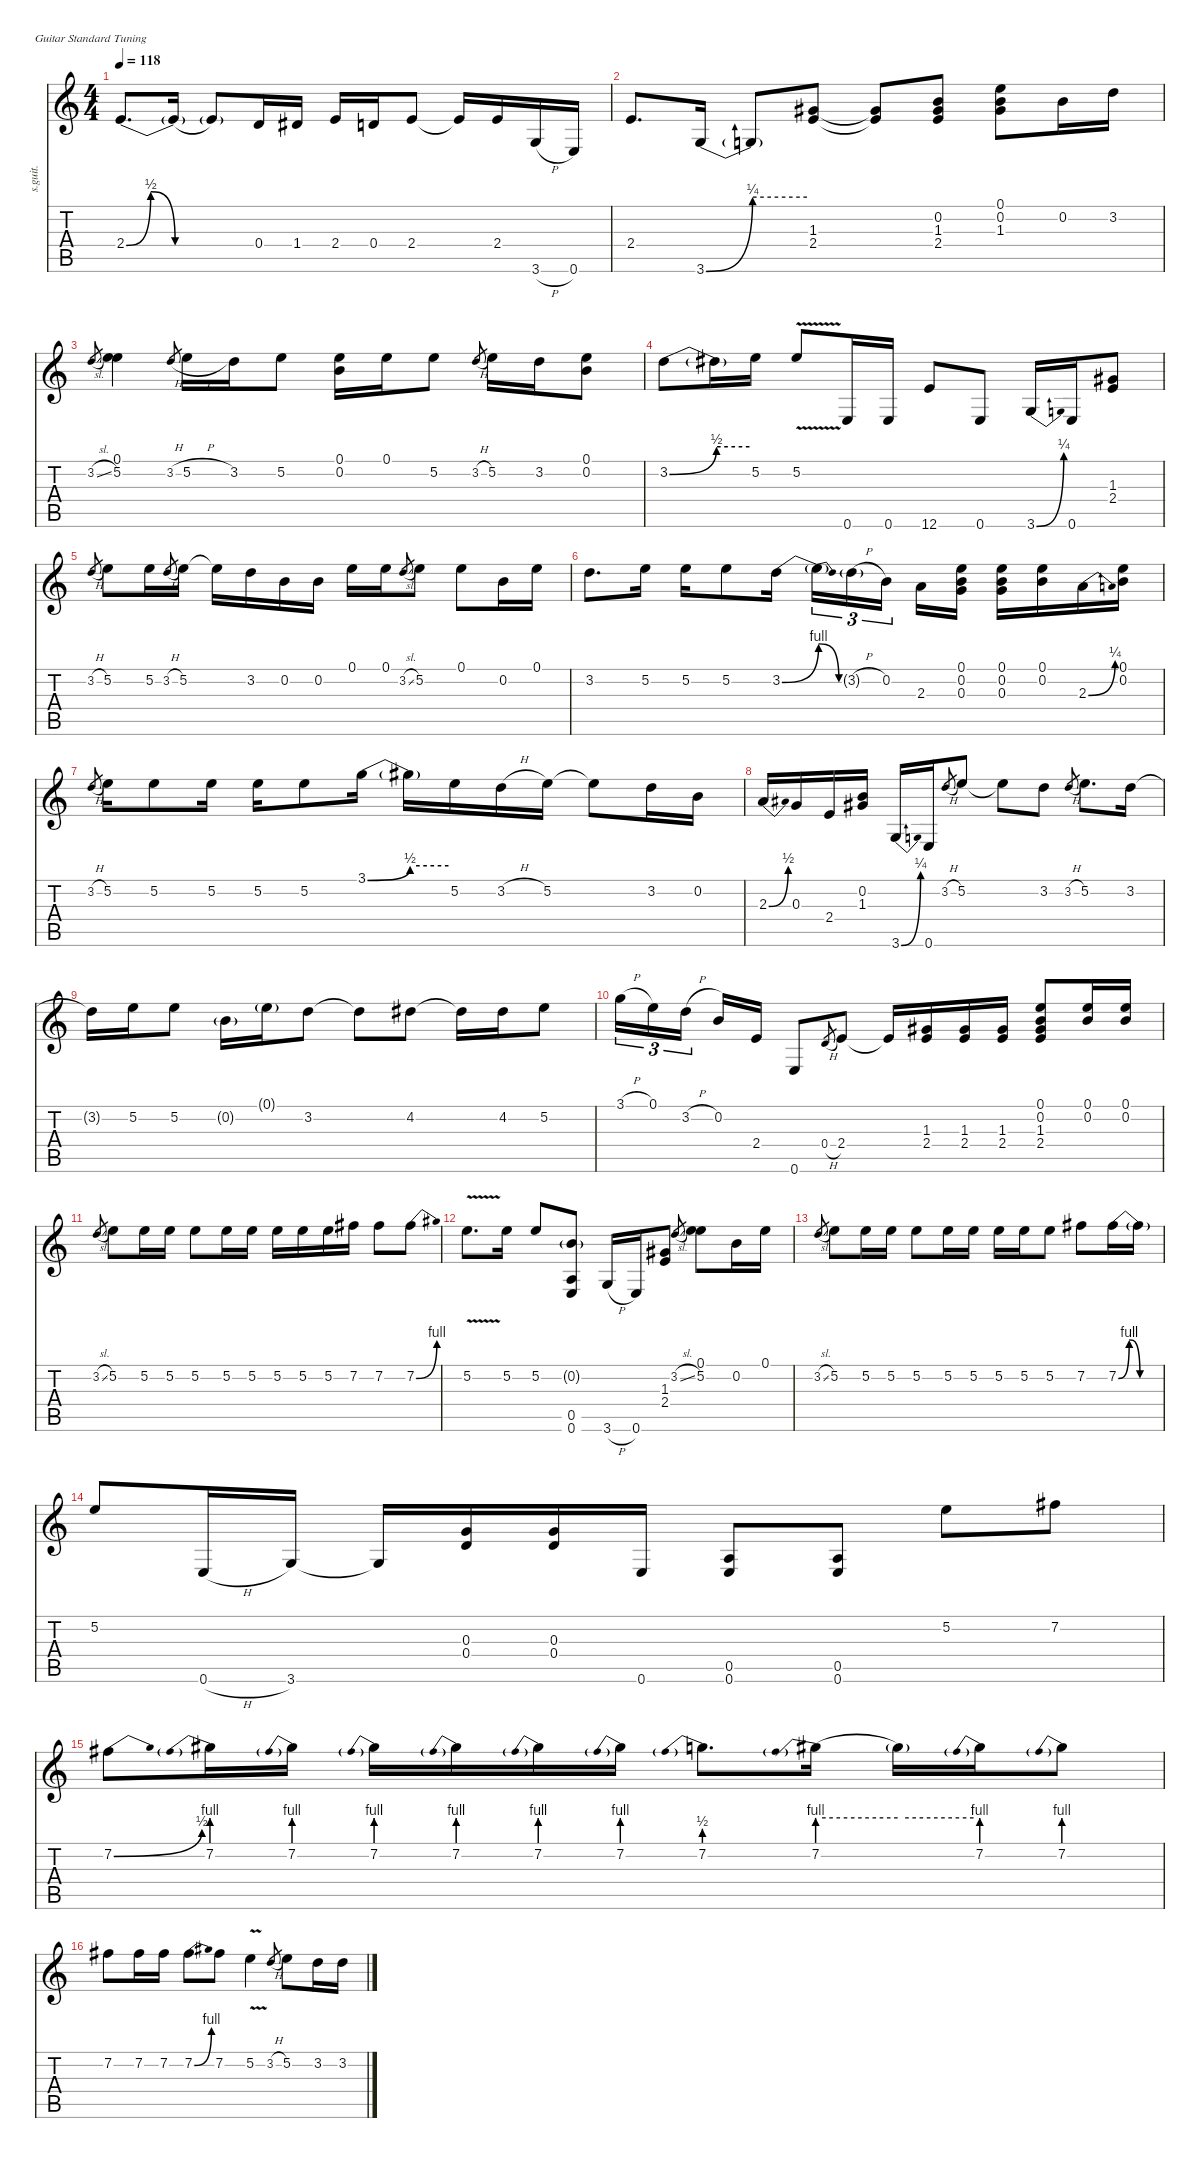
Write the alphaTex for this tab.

\defaultSystemsLayout 4
\hideDynamics
\bracketExtendMode nobrackets
\otherSystemsTrackNameOrientation horizontal
\track ("Guitar (Jimi Hendrix)" "s.guit.") {instrument acousticguitarsteel}
\staff {score tabs}
\tuning (E4 B3 G3 D3 A2 E2)
\ts (4 4)
\tempo 118
\clef g2
\ks c
2.4{be (bendrelease 0 0 30 2 30 2 60 0)}.8{d dy f beam Up} 2.4{be (hold 0 0 60 0) t}.16{beam Up} 2.4{be (hold 0 0 60 0) t}.8{beam Up} 0.4.16{beam Up} 1.4{acc #}.16{beam Up} 2.4.16{beam Up} 0.4.16{beam Up} 2.4.8{beam Up} 2.4{t}.16{beam Up} 2.4.16{beam Up} 3.6{h}.16{beam Up} 0.6.16{beam Up} |
2.4.8{d dy ff beam Up} 3.6{be (bend 0 0 60 1)}.16{dy f beam Up} 3.6{be (hold 0 1 60 1) t}.8{beam Up} (1.3{acc #} 2.4).8{dy ff beam Up} (1.3{t acc #} 2.4{t}).8{dy f beam Up} (0.2 1.3{acc #} 2.4).8{beam Up} (0.1 0.2 1.3{acc #}).8{beam Down} 0.2.16{beam Down} 3.2.16{beam Down} |
3.2{sl}.8{gr dy mp beam Up} (0.1 5.2).4{dy f beam Down} 3.2{h}.8{gr dy mp beam Up} 5.2{h}.16{dy f beam Down} 3.2.16{beam Down} 5.2.8{beam Down} (0.1 0.2).16{beam Down} 0.1.16{beam Down} 5.2.8{beam Down} 3.2{h}.8{gr dy mp beam Up} 5.2.16{dy f beam Down} 3.2.16{beam Down} (0.1 0.2).8{beam Down} |
3.2{be (bend 0 0 60 2)}.8{dy ff beam Down} 3.2{be (hold 0 2 60 2) t}.16{dy f beam Down} 5.2.16{beam Down} 5.2{v}.8{dy ff beam Up} 0.6.16{dy f beam Up} 0.6.16{beam Up} 12.6.8{beam Up} 0.6.8{beam Up} 3.6{be (bend 0 0 30 1)}.16{beam Up} 0.6.16{dy mf beam Up} (1.3{acc #} 2.4).8{dy f beam Up} |
3.2{h}.8{gr dy mp beam Up} 5.2.8{dy f beam Down} 5.2.16{beam Down} 3.2{h}.8{gr dy mp beam Up} 5.2.16{dy f beam Down} 5.2{t}.16{beam Down} 3.2.16{beam Down} 0.2.16{beam Down} 0.2.16{beam Down} 0.1.16{beam Down} 0.1.16{beam Down} 3.2{sl}.8{gr dy mp beam Up} 5.2.8{dy f beam Down} 0.1.8{beam Down} 0.2.16{beam Down} 0.1.16{beam Down} |
3.2.8{d beam Down} 5.2.16{beam Down} 5.2.16{beam Down} 5.2.8{beam Down} 3.2{be (bend 0 0 60 4)}.16{beam Down} 3.2{be (release 0 4 60 0) t}.16{tu (3 2) beam Down} 3.2{h g}.16{tu (3 2) beam Down} 0.2.16{tu (3 2) beam Down} 2.3.16{beam Down} (0.1 0.2 0.3).16{beam Down} (0.1 0.2 0.3).16{beam Down} (0.1 0.2).16{beam Down} 2.3{be (bend 0 0 30 1)}.16{beam Down} (0.1 0.2).16{beam Down} |
3.2{h}.8{gr dy mp beam Up} 5.2.16{dy f beam Down} 5.2.8{beam Down} 5.2.16{beam Down} 5.2.16{beam Down} 5.2.8{beam Down} 3.1{be (bend 0 0 60 2)}.16{beam Down} 3.1{be (hold 0 2 60 2) t}.16{beam Down} 5.2.16{beam Down} 3.2{h}.16{beam Down} 5.2.16{beam Down} 5.2{t}.8{beam Down} 3.2.16{beam Down} 0.2.16{beam Down} |
2.3{be (bend 0 0 30 2)}.16{beam Up} 0.3.16{beam Up} 2.4.16{beam Up} (0.2 1.3{acc #}).16{beam Up} 3.6{be (bend 0 0 30 1)}.16{beam Up} 0.6.16{dy mf beam Up} 3.2{h}.8{gr dy mp beam Up} 5.2.8{dy f beam Up} 5.2{t}.8{beam Down} 3.2.8{beam Down} 3.2{h}.8{gr dy mp beam Up} 5.2.8{d dy f beam Down} 3.2.16{beam Down} |
3.2{t}.16{beam Down} 5.2.16{beam Down} 5.2.8{beam Down} 0.2{g}.16{dy mf beam Down} 0.1{g}.16{beam Down} 3.2.8{dy f beam Down} 3.2{t}.8{beam Down} 4.2{acc #}.8{beam Down} 4.2{t acc #}.16{beam Down} 4.2{acc #}.16{beam Down} 5.2.8{beam Down} |
3.1{h}.16{tu (3 2) dy ff beam Down} 0.1.16{tu (3 2) dy f beam Down} 3.2{h}.16{tu (3 2) beam Down} 0.2.16{beam Up} 2.4.16{beam Up} 0.6.8{beam Up} 0.4{h}.8{gr dy mf beam Up} 2.4.8{dy ff beam Up} 2.4{t}.16{dy f beam Up} (1.3{acc #} 2.4).16{beam Up} (1.3{acc #} 2.4).16{beam Up} (1.3{acc #} 2.4).16{beam Up} (0.1 0.2 1.3{acc #} 2.4).8{beam Up} (0.1 0.2).16{beam Up} (0.1 0.2).16{beam Up} |
3.2{sl}.8{gr dy mf beam Up} 5.2.8{dy ff beam Down} 5.2.16{dy f beam Down} 5.2.16{beam Down} 5.2.8{dy ff beam Down} 5.2.16{dy f beam Down} 5.2.16{beam Down} 5.2.16{dy ff beam Down} 5.2.16{dy f beam Down} 5.2.16{beam Down} 7.2{acc #}.16{beam Down} 7.2{acc #}.8{beam Down} 7.2{be (bend 0 0 30 4) acc #}.8{beam Down} |
5.2{v}.8{d dy ff beam Down} 5.2.16{dy f beam Down} 5.2.8{dy ff beam Up} (0.2{g} 0.5 0.6).8{dy f beam Up} 3.6{h}.16{beam Up} 0.6.16{beam Up} (1.3{acc #} 2.4).8{beam Up} 3.2{sl}.8{gr dy mp beam Up} (0.1 5.2).8{dy f beam Down} 0.2.16{beam Down} 0.1.16{beam Down} |
3.2{sl}.8{gr dy mp beam Up} 5.2.8{dy f beam Down} 5.2.16{beam Down} 5.2.16{beam Down} 5.2.8{beam Down} 5.2.16{beam Down} 5.2.16{beam Down} 5.2.16{beam Down} 5.2.16{beam Down} 5.2.8{beam Down} 7.2{acc #}.8{beam Down} 7.2{be (bendrelease 0 0 30 4 30 4 60 0) acc #}.16{beam Down} 7.2{be (hold 0 0 60 0) t acc #}.16{beam Down} |
5.2.8{dy ff beam Up} 0.6{h}.16{dy f beam Up} 3.6.16{dy ff beam Up} 3.6{t}.16{dy f beam Up} (0.3 0.4).16{beam Up} (0.3 0.4).16{beam Up} 0.6.16{beam Up} (0.5 0.6).8{beam Up} (0.5 0.6).8{beam Up} 5.2.8{beam Down} 7.2{acc #}.8{beam Down} |
7.2{be (bend 0 0 30 2) acc #}.8{beam Down} 7.2{be (prebend 0 4 60 4)}.16{beam Down} 7.2{be (prebend 0 4 60 4)}.16{beam Down} 7.2{be (prebend 0 4 60 4)}.16{beam Down} 7.2{be (prebend 0 4 60 4)}.16{beam Down} 7.2{be (prebend 0 4 60 4)}.16{beam Down} 7.2{be (prebend 0 4 60 4)}.16{beam Down} 7.2{be (prebend 0 2 60 2)}.8{d beam Down} 7.2{be (prebend 0 4 60 4)}.16{beam Down} 7.2{be (hold 0 4 60 4) t}.16{beam Down} 7.2{be (prebend 0 4 60 4)}.16{beam Down} 7.2{be (prebend 0 4 60 4)}.8{beam Down} |
7.2{acc #}.8{beam Down} 7.2{acc #}.16{beam Down} 7.2{acc #}.16{beam Down} 7.2{be (bend 0 0 30 4) acc #}.8{beam Down} 7.2{acc #}.8{beam Down} 5.2{v}.4{beam Down} 3.2{h}.8{gr dy mp beam Up} 5.2.8{dy f beam Down} 3.2.16{beam Down} 3.2.16{beam Down}
